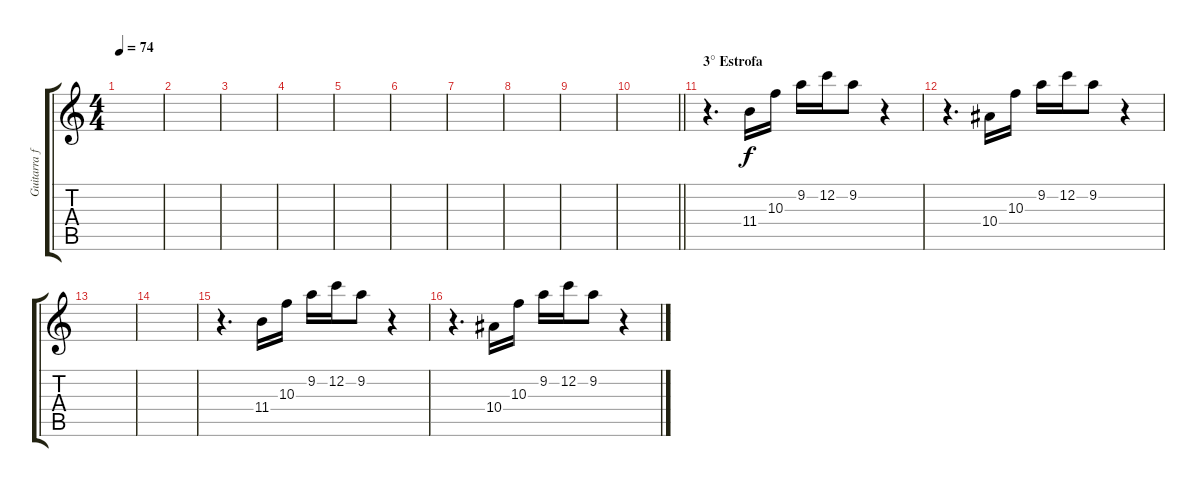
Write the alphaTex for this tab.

\track ("Guitarra fills" "Guitarra f") {instrument acousticguitarsteel}
\staff {score tabs}
\tuning (D4 C4 G3 C3 G2 D2) {hide}
\ts (4 4)
\tempo 74
\clef g2
\ks c
|
|
|
|
|
|
|
|
|
\barLineRight lightlight
|
\section ("" "3° Estrofa")
r.4{d} 11.4.16 10.3.16 9.2.16 12.2.16 9.2.8 r.4 |
r.4{d} 10.4.16 10.3.16 9.2.16 12.2.16 9.2.8 r.4 |
|
|
r.4{d} 11.4.16 10.3.16 9.2.16 12.2.16 9.2.8 r.4 |
r.4{d} 10.4.16 10.3.16 9.2.16 12.2.16 9.2.8 r.4
